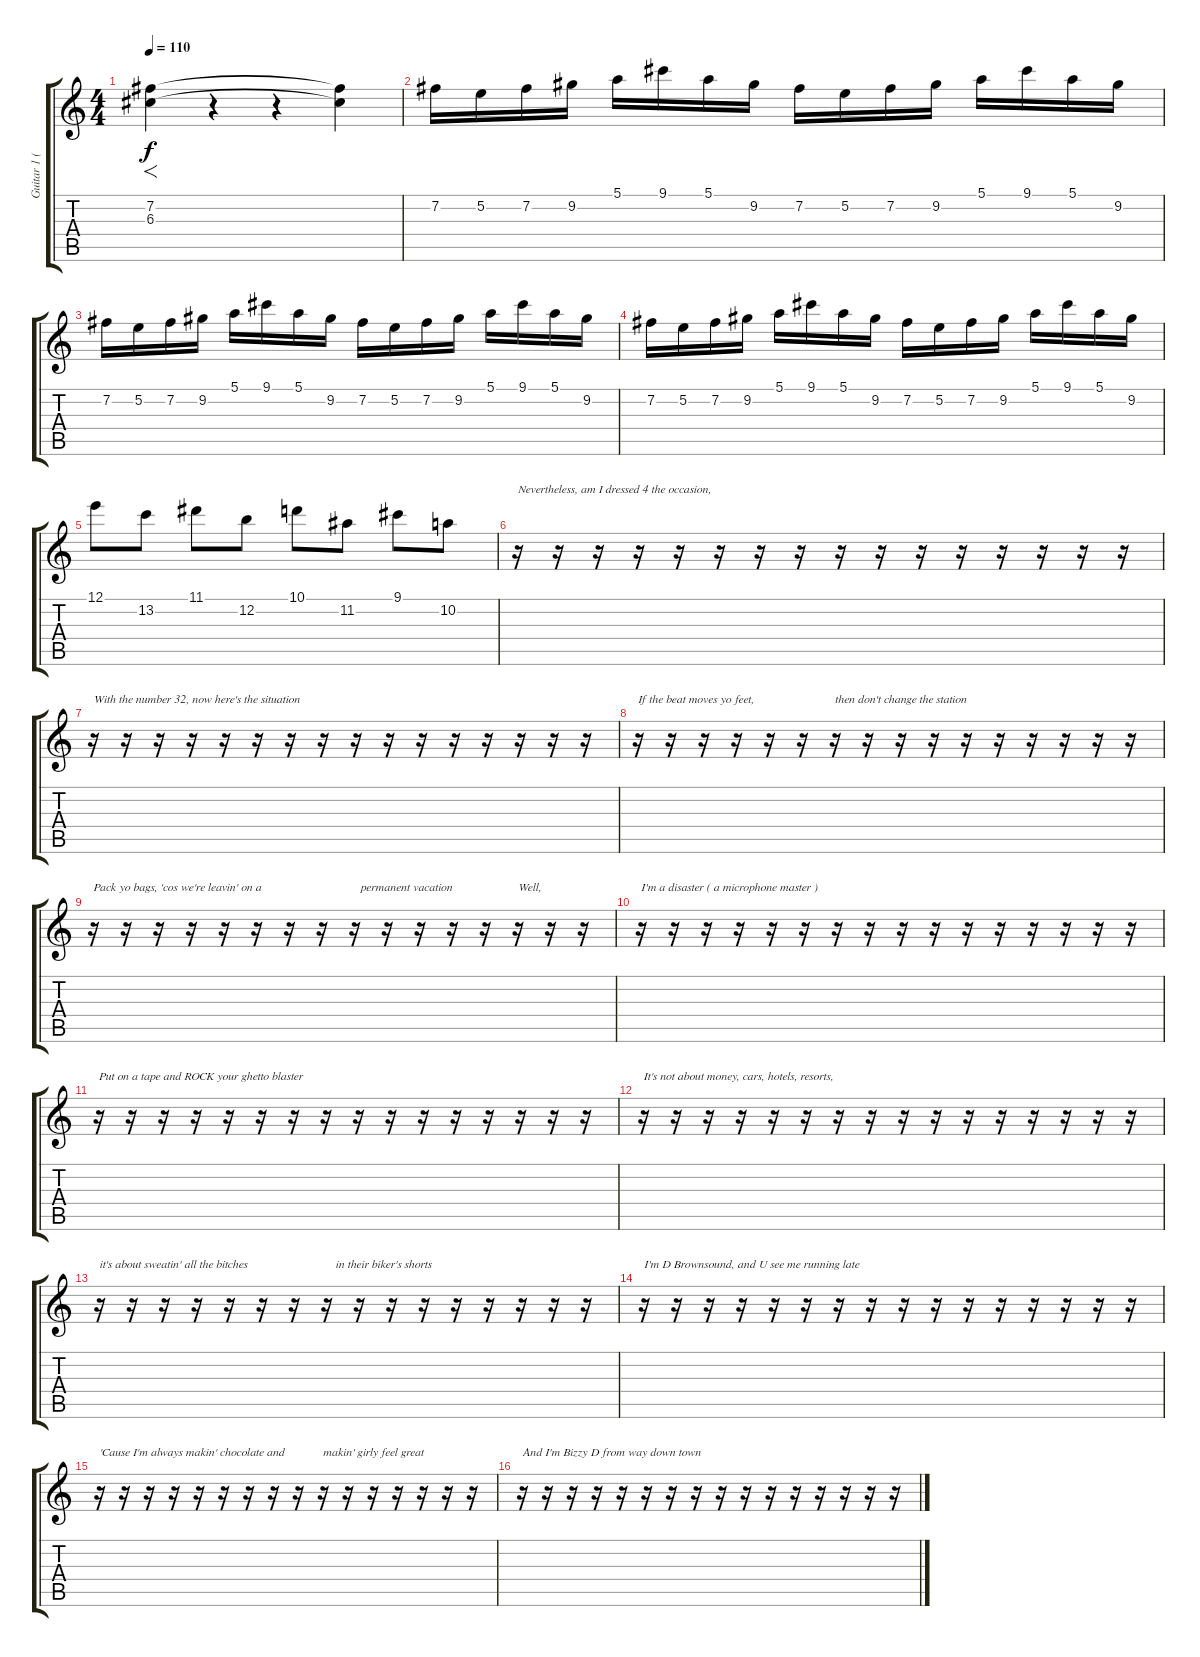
\track ("Guitar 1 (Solo)" "Guitar 1 (") {instrument distortionguitar}
\staff {score tabs}
\tuning (E4 B3 G3 D3 A2 E2) {hide}
\ts (4 4)
\tempo 110
\clef g2
\ks c
(7.2 6.3).4{f dy f instrument distortionguitar} r.4 r.4 (7.2{t} 6.3{t}).4 |
7.2.16 5.2.16 7.2.16 9.2.16 5.1.16 9.1.16 5.1.16 9.2.16 7.2.16 5.2.16 7.2.16 9.2.16 5.1.16 9.1.16 5.1.16 9.2.16 |
7.2.16 5.2.16 7.2.16 9.2.16 5.1.16 9.1.16 5.1.16 9.2.16 7.2.16 5.2.16 7.2.16 9.2.16 5.1.16 9.1.16 5.1.16 9.2.16 |
7.2.16 5.2.16 7.2.16 9.2.16 5.1.16 9.1.16 5.1.16 9.2.16 7.2.16 5.2.16 7.2.16 9.2.16 5.1.16 9.1.16 5.1.16 9.2.16 |
12.1.8 13.2.8 11.1.8 12.2.8 10.1.8 11.2.8 9.1.8 10.2.8 |
r.16{txt "Nevertheless, am I dressed 4 the occasion,"} r.16 r.16 r.16 r.16 r.16 r.16 r.16 r.16 r.16 r.16 r.16 r.16 r.16 r.16 r.16 |
r.16{txt "With the number 32, now here's the situation"} r.16 r.16 r.16 r.16 r.16 r.16 r.16 r.16 r.16 r.16 r.16 r.16 r.16 r.16 r.16 |
r.16{txt "If the beat moves yo feet,"} r.16 r.16 r.16 r.16 r.16 r.16{txt "then don't change the station"} r.16 r.16 r.16 r.16 r.16 r.16 r.16 r.16 r.16 |
r.16{txt "Pack yo bags, 'cos we're leavin' on a "} r.16 r.16 r.16 r.16 r.16 r.16 r.16 r.16{txt "  permanent vacation"} r.16 r.16 r.16 r.16 r.16{txt "Well,"} r.16 r.16 |
r.16{txt "I'm a disaster ( a microphone master )"} r.16 r.16 r.16 r.16 r.16 r.16 r.16 r.16 r.16 r.16 r.16 r.16 r.16 r.16 r.16 |
r.16{txt "Put on a tape and ROCK your ghetto blaster"} r.16 r.16 r.16 r.16 r.16 r.16 r.16 r.16 r.16 r.16 r.16 r.16 r.16 r.16 r.16 |
r.16{txt "It's not about money, cars, hotels, resorts, "} r.16 r.16 r.16 r.16 r.16 r.16 r.16 r.16 r.16 r.16 r.16 r.16 r.16 r.16 r.16 |
r.16{txt "it's about sweatin' all the bitches"} r.16 r.16 r.16 r.16 r.16 r.16 r.16{txt "   in their biker's shorts"} r.16 r.16 r.16 r.16 r.16 r.16 r.16 r.16 |
r.16{txt "I'm D Brownsound, and U see me running late"} r.16 r.16 r.16 r.16 r.16 r.16 r.16 r.16 r.16 r.16 r.16 r.16 r.16 r.16 r.16 |
r.16{txt "'Cause I'm always makin' chocolate and"} r.16 r.16 r.16 r.16 r.16 r.16 r.16 r.16 r.16{txt "makin' girly feel great"} r.16 r.16 r.16 r.16 r.16 r.16 |
r.16{txt "And I'm Bizzy D from way down town"} r.16 r.16 r.16 r.16 r.16 r.16 r.16 r.16 r.16 r.16 r.16 r.16 r.16 r.16 r.16
